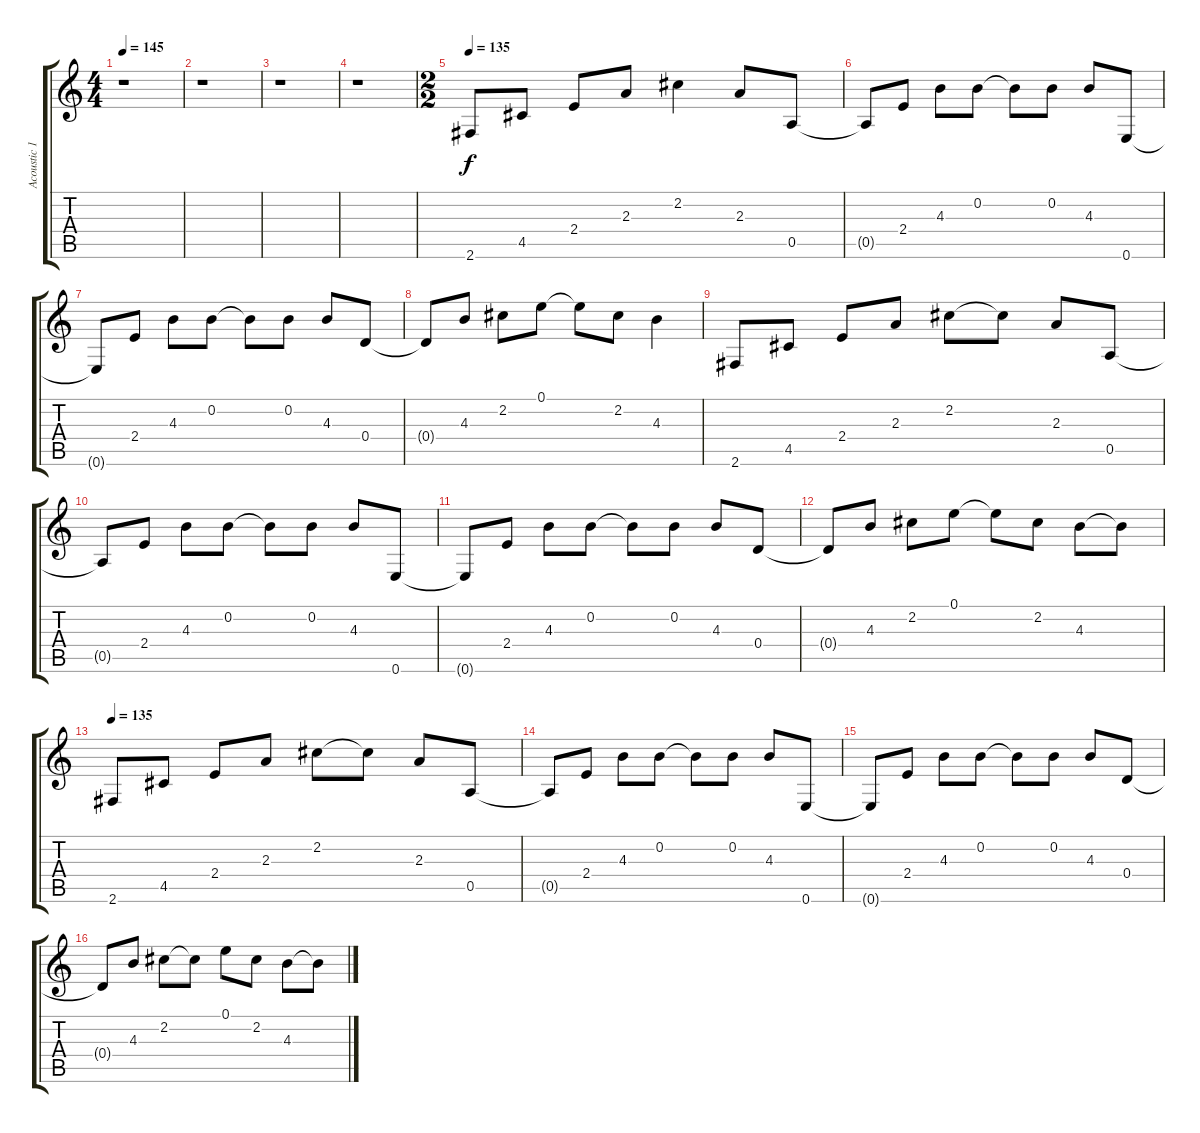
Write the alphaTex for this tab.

\track ("Acoustic 1" "Acoustic 1") {instrument acousticguitarsteel}
\staff {score tabs}
\tuning (E4 B3 G3 D3 A2 E2) {hide}
\ts (4 4)
\tempo 145
\clef g2
\ks c
r.1{dy f} |
r.1 |
r.1 |
r.1 |
\ts (2 2)
\tempo 120
\tempo 135
2.6.8 4.5.8 2.4.8 2.3.8 2.2.4 2.3.8 0.5.8 |
0.5{t}.8 2.4.8 4.3.8 0.2.8 0.2{t}.8 0.2.8 4.3.8 0.6.8 |
0.6{t}.8 2.4.8 4.3.8 0.2.8 0.2{t}.8 0.2.8 4.3.8 0.4.8 |
0.4{t}.8 4.3.8 2.2.8 0.1.8 0.1{t}.8 2.2.8 4.3.4 |
2.6.8 4.5.8 2.4.8 2.3.8 2.2.8 2.2{t}.8 2.3.8 0.5.8 |
0.5{t}.8 2.4.8 4.3.8 0.2.8 0.2{t}.8 0.2.8 4.3.8 0.6.8 |
0.6{t}.8 2.4.8 4.3.8 0.2.8 0.2{t}.8 0.2.8 4.3.8 0.4.8 |
0.4{t}.8 4.3.8 2.2.8 0.1.8 0.1{t}.8 2.2.8 4.3.8 4.3{t}.8 |
\tempo 135
2.6.8 4.5.8 2.4.8 2.3.8 2.2.8 2.2{t}.8 2.3.8 0.5.8 |
0.5{t}.8 2.4.8 4.3.8 0.2.8 0.2{t}.8 0.2.8 4.3.8 0.6.8 |
0.6{t}.8 2.4.8 4.3.8 0.2.8 0.2{t}.8 0.2.8 4.3.8 0.4.8 |
0.4{t}.8 4.3.8 2.2.8 2.2{t}.8 0.1.8 2.2.8 4.3.8 4.3{t}.8
